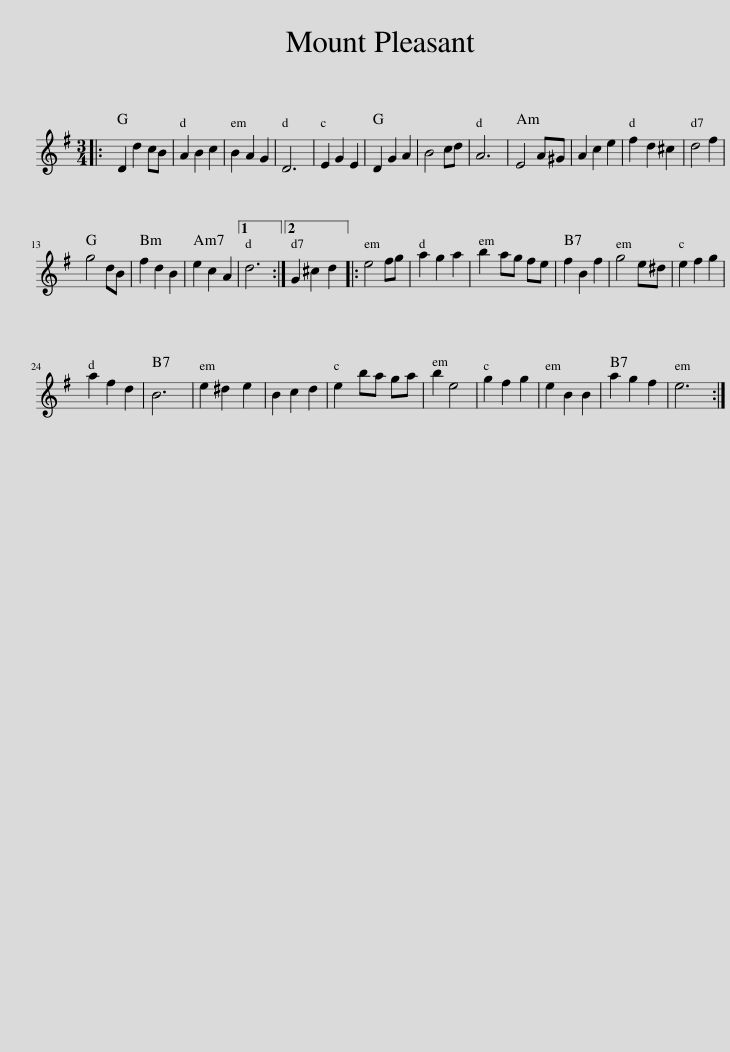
X:1
L:1/8
M:3/4
I:linebreak $
K:Emin
V:1 treble
V:1
|: D2 d2 cB | A2 B2 c2 | B2 A2 G2 | D6 | E2 G2 E2 | %5
 D2 G2 A2 | B4 cd | A6 | E4 A^G | A2 c2 e2 | %10
 f2 d2 ^c2 | d4 f2 |$ g4 dB | f2 d2 B2 | e2 c2 A2 |1 %15
 d6 :|2 G2 ^c2 d2 |: e4 fg | a2 g2 a2 | b2 ag fe | %20
 f2 B2 f2 | g4 e^d | e2 f2 g2 |$ a2 f2 d2 | B6 | %25
 e2 ^d2 e2 | B2 c2 d2 | e2 ba ga | b2 e4 | g2 f2 g2 | %30
 e2 B2 B2 | a2 g2 f2 | e6 :| %33
